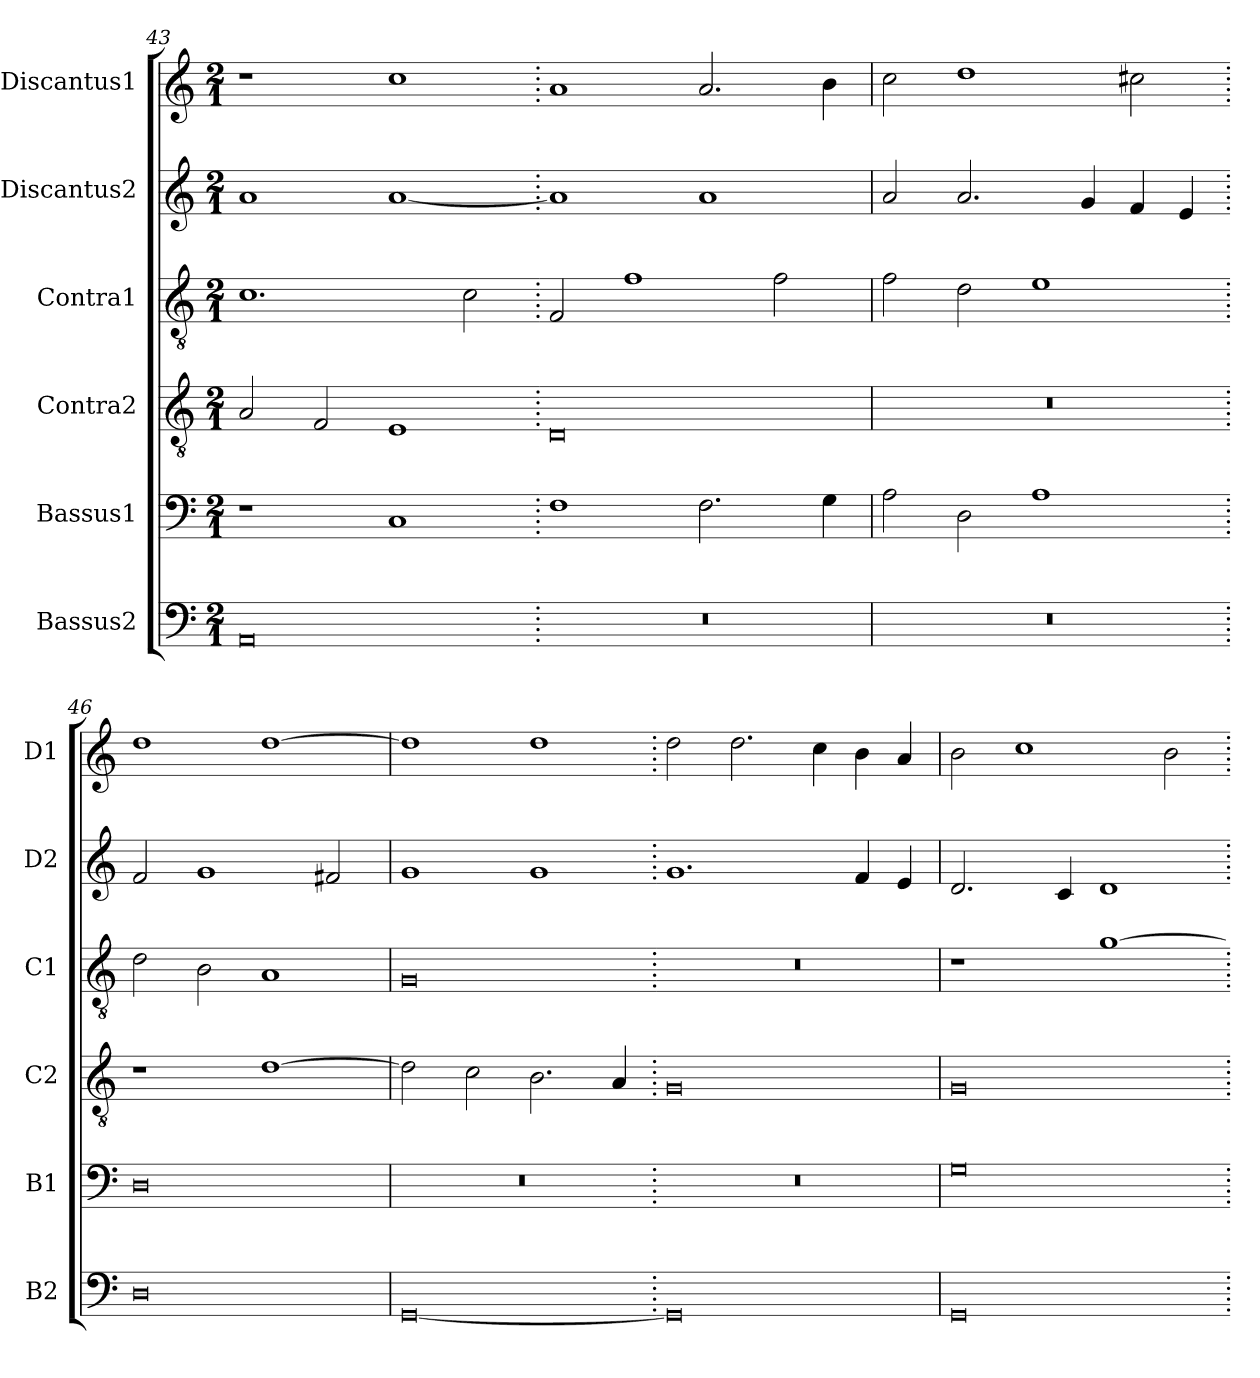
**kern	**kern	**kern	**kern	**kern	**kern
*part6	*part5	*part4	*part3	*part2	*part1
*staff6	*staff5	*staff4	*staff3	*staff2	*staff1
*I"Bassus2	*I"Bassus1	*I"Contra2	*I"Contra1	*I"Discantus2	*I"Discantus1
*I'B2	*I'B1	*I'C2	*I'C1	*I'D2	*I'D1
*clefF4	*clefF4	*clefGv2	*clefGv2	*clefG2	*clefG2
*k[]	*k[]	*k[]	*k[]	*k[]	*k[]
*M2/1	*M2/1	*M2/1	*M2/1	*M2/1	*M2/1
=43	=43	=43	=43	=43	=43
0AA	1r	2A/	1.c	1a	1r
.	.	2F/	.	.	.
.	1C	1E	.	[1a	1cc
.	.	.	2c\	.	.
=44.	=44.	=44.	=44.	=44.	=44.
0r	1F	0D	2F/	1a]	1a
.	.	.	1f	.	.
.	2.F\	.	.	1a	2.a/
.	.	.	2f\	.	.
.	4G\	.	.	.	4b\
=45	=45	=45	=45	=45	=45
0r	2A\	0r	2f\	2a/	2cc\
.	2D\	.	2d\	2.a/	1dd
.	1A	.	1e	.	.
.	.	.	.	4g/	.
.	.	.	.	4f/	2cc#X\
.	.	.	.	4e/	.
=46.	=46.	=46.	=46.	=46.	=46.
0D	0D	1r	2d\	2f/	1dd
.	.	.	2B\	1g	.
.	.	[1d	1A	.	[1dd
.	.	.	.	2f#X/	.
=47	=47	=47	=47	=47	=47
[0GG	0r	2d\]	0G	1g	1dd]
.	.	2c\	.	.	.
.	.	2.B\	.	1g	1dd
.	.	4A/	.	.	.
=48.	=48.	=48.	=48.	=48.	=48.
0GG]	0r	0G	0r	1.g	2dd\
.	.	.	.	.	2.dd\
.	.	.	.	.	4cc\
.	.	.	.	4f/	4b\
.	.	.	.	4e/	4a/
=49	=49	=49	=49	=49	=49
0GG	0G	0G	1r	2.d/	2b\
.	.	.	.	.	1cc
.	.	.	.	4c/	.
.	.	.	[1g	1d	.
.	.	.	.	.	2b\
=.	=.	=.	=.	=.	=.
*-	*-	*-	*-	*-	*-
